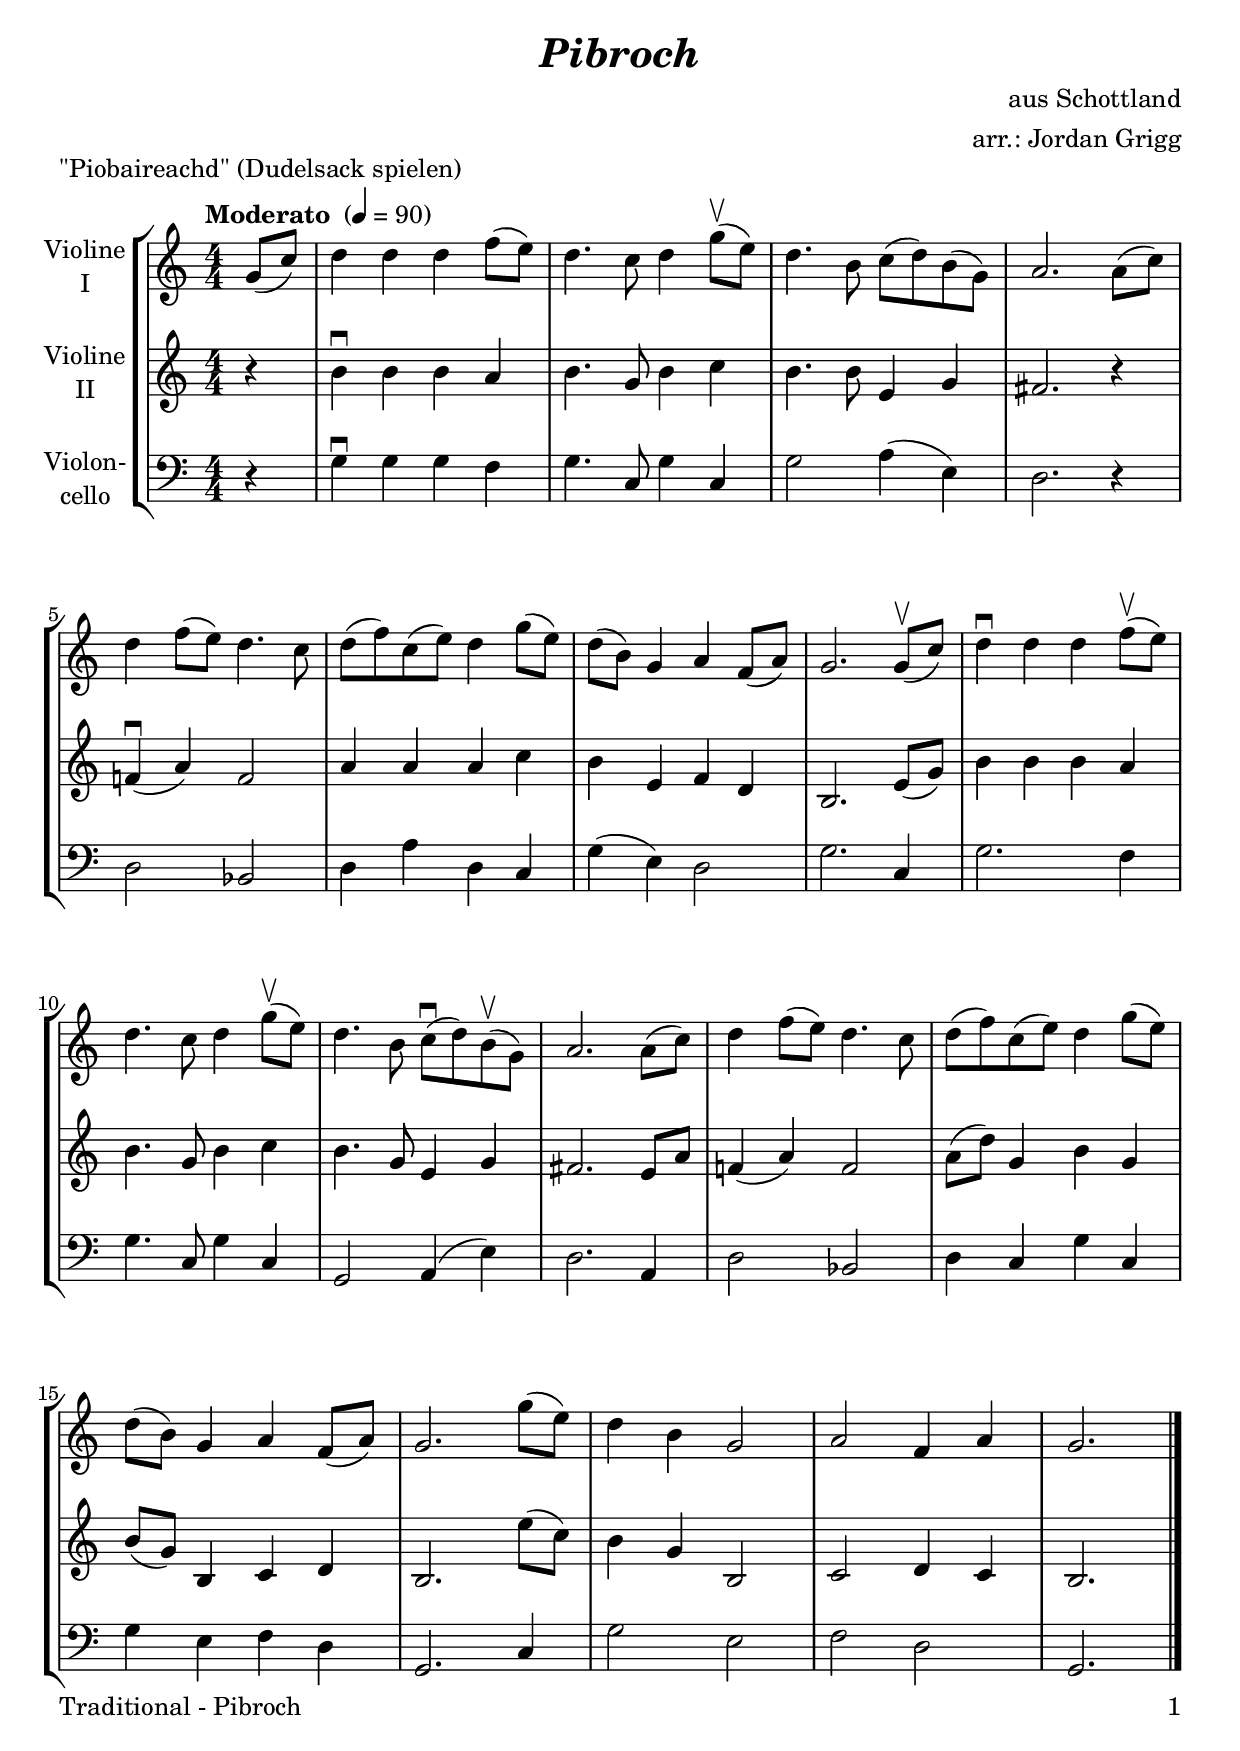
\version "2.20.2"
\include "deutsch.ly"
  
#(set-global-staff-size 22)

\header {
  title     = \markup \bold \italic "Pibroch"
  composer  = "aus Schottland"
  arranger  = "arr.: Jordan Grigg"
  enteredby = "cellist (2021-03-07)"
  piece     = "\"Piobaireachd\" (Dudelsack spielen)"
}

voiceconsts = {
  \key g \major
  \time 4/4
  \clef "treble"
  \numericTimeSignature
  \compressEmptyMeasures
  % Set default beaming for all staves
%  \set Timing.beamExceptions = #'()
%  \set Timing.baseMoment     = #(ly:make-moment 1 4)
%  \set Timing.beatStructure  = #'(1 1 1)
  \tempo "Moderato " 4=90
}

micl = "clarinet"
mifl = "flute"
miob = "oboe"
mifh = "french horn"
misx = "tenor sax"
mist = "string ensemble 1"
%mivl = "violin"
mivl = "string ensemble 1"
miba = "cello"

boxa = { \bar "||" \mark \markup \box \italic "A" }
boxb = { \bar "||" \mark \markup \box \italic "B" }

mfme = \markup { \dynamic mf \italic " molto espressivo" }
rit  = \mark \markup \box \italic "rit."

va = \relative c' {
  \voiceconsts

  \partial 4 d8( g)
  a4 a a c8( h)
  a4. g8 a4 d8(\upbow h)
  a4. fis8 g( a) fis( d)
  e2. e8( g)
  a4 c8( h) a4. g8

  a( c) g( h) a4 d8( h)
  a( fis) d4 e c8( e)
  d2.  d8(\upbow g)
  a4\downbow a a c8(\upbow h)
  a4. g8 a4 d8(\upbow h)

  a4. fis8 g(\downbow a) fis(\upbow d)
  e2. e8( g)
  a4 c8( h) a4. g8
  a( c) g( h) a4 d8( h)

  a( fis) d4 e c8( e)
  d2. d'8( h)
  a4 fis d2
  e c4 e
  d2. \bar "|."
}

vb = \relative c' {
  \voiceconsts
  
  \partial 4 r4
  fis\downbow fis fis e
  fis4. d8 fis4 g
  fis4. fis8 h,4 d
  cis2. r4
  c!(\downbow e) c2
  e4 e e g
  
  fis h, c a
  fis2. h8( d)
  fis4 fis fis e
  fis4. d8 fis4 g
  fis4. d8 h4 d
  cis2. h8 e
  
  c!4( e) c2
  e8( a) d,4 fis d
  fis8( d) fis,4 g a
  fis2. h'8( g)
  fis4 d fis,2
  g a4 g
  fis2. \bar "|."
}

vc = \relative c {
  \voiceconsts
  \clef "bass"
  
  \partial 4
  r4 d\downbow d d c
  d4. g,8 d'4 g,
  d'2 e4( h)
  a2. r4
  a2 f
  a4 e' a, g
  
  d'( h) a2
  d2. g,4
  d'2. c4
  d4. g,8 d'4 g,
  d2 e4( h')
  a2. e4
  
  a2 f
  a4 g d' g,
  d' h c a
  d,2. g4
  d'2 h
  c a
  d,2. \bar "|."
}


music = \new StaffGroup <<
      \new Staff {
	\set Staff.midiInstrument = \mivl
	\set Staff.instrumentName = \markup \center-column { "Violine" "I" }
	\transpose g c' { \va }
      }

      \new Staff {
	\set Staff.midiInstrument = \mivl
	\set Staff.instrumentName = \markup \center-column { "Violine" "II" }
	\transpose g c' { \vb }
      }

      \new Staff {
	\set Staff.midiInstrument = \miba
	\set Staff.instrumentName = \markup \center-column { "Violon-" "cello" }
	\transpose g c' { \vc }
      }
>>

\book {
   \paper {
    print-page-number = ##t
    print-first-page-number = ##t
    ragged-last-bottom = ##f
    oddHeaderMarkup = \markup \null
    evenHeaderMarkup = \markup \null
    oddFooterMarkup = \markup {
      \fill-line {
        \on-the-fly #print-page-number-check-first
        "Traditional - Pibroch" \fromproperty #'page:page-number-string
      }
    }
    evenFooterMarkup = \oddFooterMarkup
  } \score {
    \music
    \layout {}
  }

  \score {
    \unfoldRepeats \music

    \midi {
      \context {
        \Score
      }
    }
  }
}